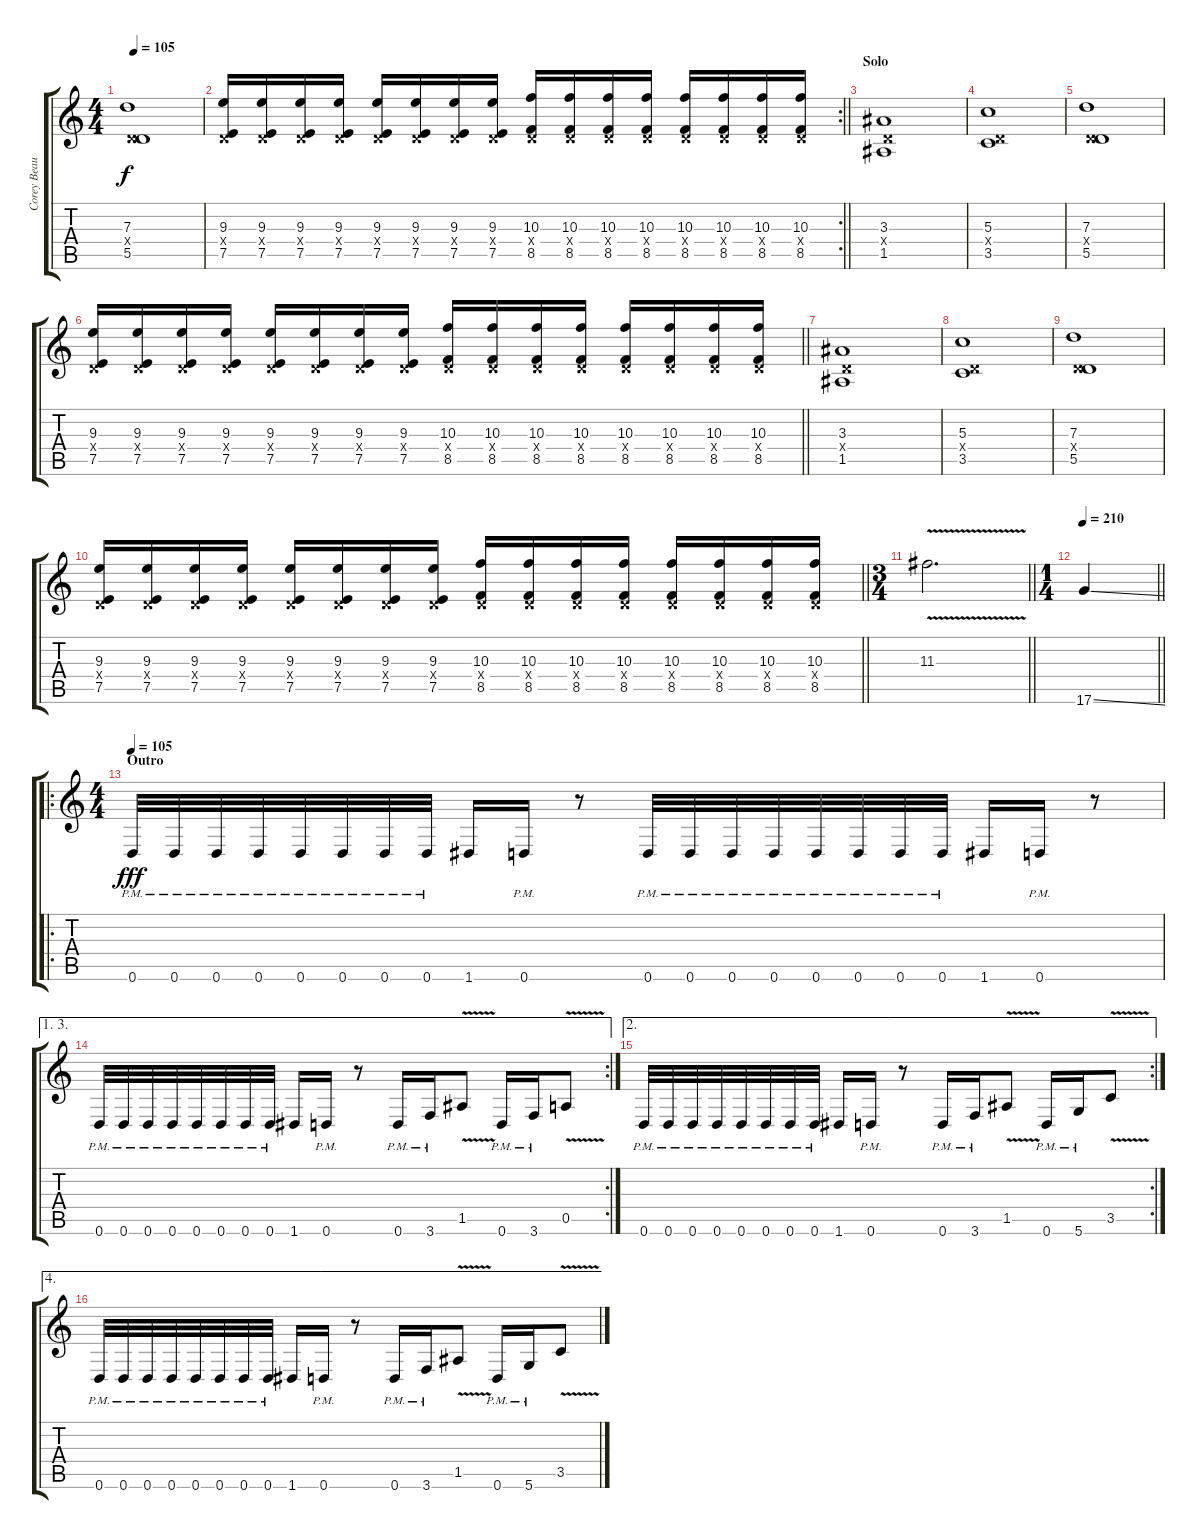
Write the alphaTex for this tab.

\track ("Corey Beaulieu" "Corey Beau") {instrument distortionguitar}
\staff {score tabs}
\tuning (E4 B3 G3 D3 A2 D2) {hide}
\ts (4 4)
\tempo 105
\clef g2
\ks c
(7.3 0.4{x} 5.5).1{dy f} |
\rc 2
\barLineRight lightlight
(9.3 0.4{x} 7.5).16 (9.3 0.4{x} 7.5).16 (9.3 0.4{x} 7.5).16 (9.3 0.4{x} 7.5).16 (9.3 0.4{x} 7.5).16 (9.3 0.4{x} 7.5).16 (9.3 0.4{x} 7.5).16 (9.3 0.4{x} 7.5).16 (10.3 0.4{x} 8.5).16 (10.3 0.4{x} 8.5).16 (10.3 0.4{x} 8.5).16 (10.3 0.4{x} 8.5).16 (10.3 0.4{x} 8.5).16 (10.3 0.4{x} 8.5).16 (10.3 0.4{x} 8.5).16 (10.3 0.4{x} 8.5).16 |
\section ("" "Solo")
(3.3 0.4{x} 1.5).1 |
(5.3 0.4{x} 3.5).1 |
(7.3 0.4{x} 5.5).1 |
\barLineRight lightlight
(9.3 0.4{x} 7.5).16 (9.3 0.4{x} 7.5).16 (9.3 0.4{x} 7.5).16 (9.3 0.4{x} 7.5).16 (9.3 0.4{x} 7.5).16 (9.3 0.4{x} 7.5).16 (9.3 0.4{x} 7.5).16 (9.3 0.4{x} 7.5).16 (10.3 0.4{x} 8.5).16 (10.3 0.4{x} 8.5).16 (10.3 0.4{x} 8.5).16 (10.3 0.4{x} 8.5).16 (10.3 0.4{x} 8.5).16 (10.3 0.4{x} 8.5).16 (10.3 0.4{x} 8.5).16 (10.3 0.4{x} 8.5).16 |
(3.3 0.4{x} 1.5).1 |
(5.3 0.4{x} 3.5).1 |
(7.3 0.4{x} 5.5).1 |
\barLineRight lightlight
(9.3 0.4{x} 7.5).16 (9.3 0.4{x} 7.5).16 (9.3 0.4{x} 7.5).16 (9.3 0.4{x} 7.5).16 (9.3 0.4{x} 7.5).16 (9.3 0.4{x} 7.5).16 (9.3 0.4{x} 7.5).16 (9.3 0.4{x} 7.5).16 (10.3 0.4{x} 8.5).16 (10.3 0.4{x} 8.5).16 (10.3 0.4{x} 8.5).16 (10.3 0.4{x} 8.5).16 (10.3 0.4{x} 8.5).16 (10.3 0.4{x} 8.5).16 (10.3 0.4{x} 8.5).16 (10.3 0.4{x} 8.5).16 |
\ts (3 4)
\barLineRight lightlight
11.3{v}.2{d} |
\ts (1 4)
\tempo 210
\barLineRight lightlight
17.6{ss}.4 |
\ro
\ts (4 4)
\section ("" "Outro")
\tempo 105
0.6{pm}.32{dy fff} 0.6{pm}.32 0.6{pm}.32 0.6{pm}.32 0.6{pm}.32 0.6{pm}.32 0.6{pm}.32 0.6{pm}.32 1.6.16 0.6{pm}.16 r.8 0.6{pm}.32 0.6{pm}.32 0.6{pm}.32 0.6{pm}.32 0.6{pm}.32 0.6{pm}.32 0.6{pm}.32 0.6{pm}.32 1.6.16 0.6{pm}.16 r.8 |
\ae (1 3)
\rc 2
0.6{pm}.32 0.6{pm}.32 0.6{pm}.32 0.6{pm}.32 0.6{pm}.32 0.6{pm}.32 0.6{pm}.32 0.6{pm}.32 1.6.16 0.6{pm}.16 r.8 0.6{pm}.16 3.6{pm}.16 1.5{v}.8 0.6{pm}.16 3.6{pm}.16 0.5{v}.8 |
\ae 2
\rc 2
0.6{pm}.32 0.6{pm}.32 0.6{pm}.32 0.6{pm}.32 0.6{pm}.32 0.6{pm}.32 0.6{pm}.32 0.6{pm}.32 1.6.16 0.6{pm}.16 r.8 0.6{pm}.16 3.6{pm}.16 1.5{v}.8 0.6{pm}.16 5.6{pm}.16 3.5{v}.8 |
\ae 4
0.6{pm}.32 0.6{pm}.32 0.6{pm}.32 0.6{pm}.32 0.6{pm}.32 0.6{pm}.32 0.6{pm}.32 0.6{pm}.32 1.6.16 0.6{pm}.16 r.8 0.6{pm}.16 3.6{pm}.16 1.5{v}.8 0.6{pm}.16 5.6{pm}.16 3.5{v}.8
